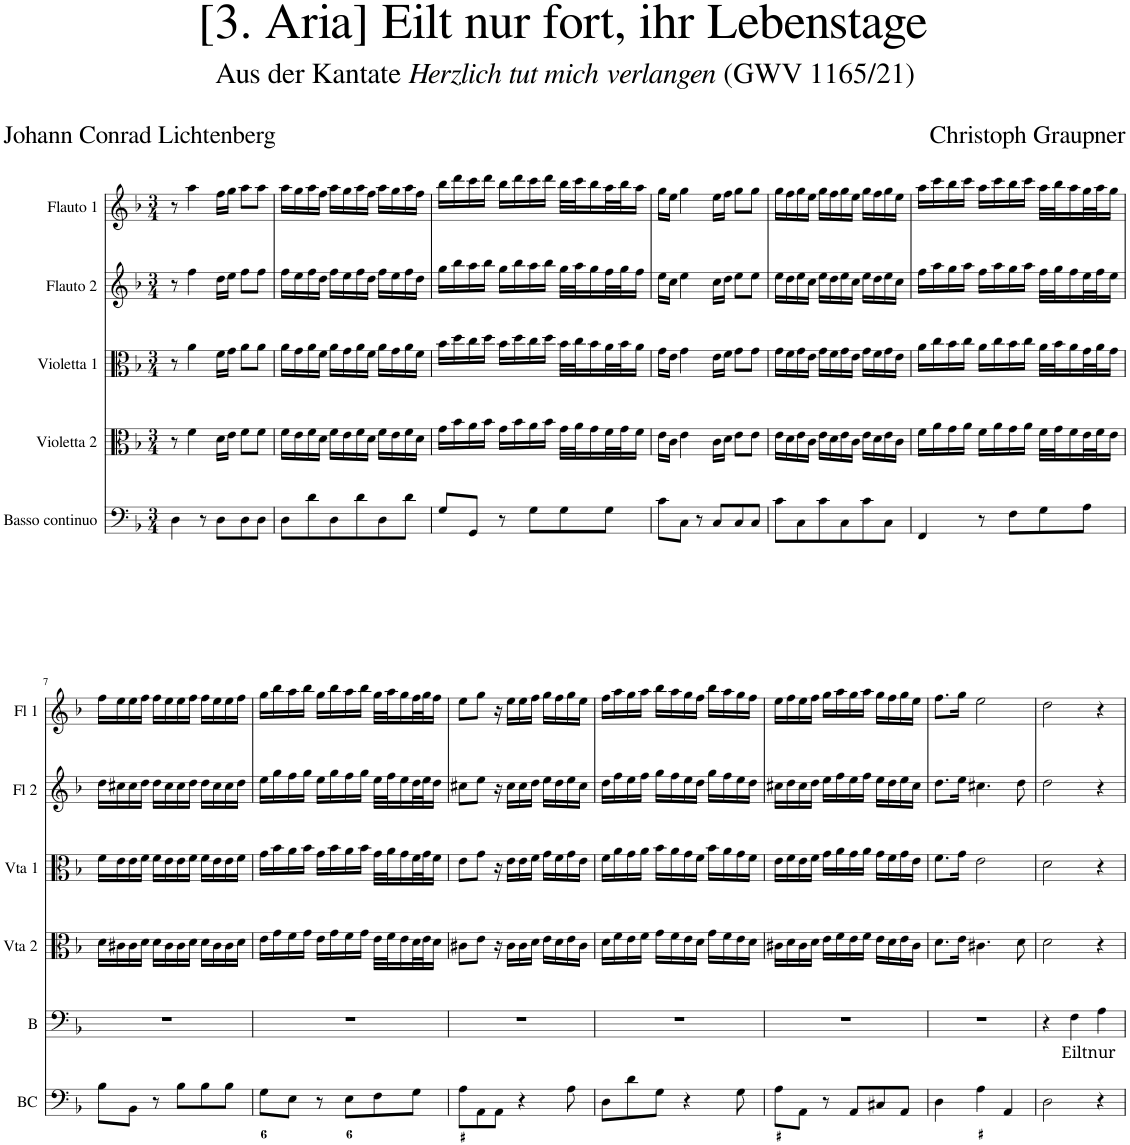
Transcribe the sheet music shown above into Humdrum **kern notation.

**kern	**kern	**text	**kern	**kern	**kern	**kern
*part6	*part5	*part5	*part4	*part3	*part2	*part1
*staff6	*staff5	*staff5	*staff4	*staff3	*staff2	*staff1
*I"Basso continuo	*I"Bass	*	*I"Violetta 2	*I"Violetta 1	*I"Flauto 2	*I"Flauto 1
*I'BC	*I'B	*	*I'Vta 2	*I'Vta 1	*I'Fl 2	*I'Fl 1
*	*stria5	*	*	*	*	*
*clefF4	*clefF4	*	*clefC3	*clefC3	*clefG2	*clefG2
*Trd7c12	*	*	*	*	*	*
*k[b-]	*k[b-]	*	*k[b-]	*k[b-]	*k[b-]	*k[b-]
*F:	*F:	*	*F:	*F:	*F:	*F:
*M3/4	*M3/4	*	*M3/4	*M3/4	*M3/4	*M3/4
=1	=1	=1	=1	=1	=1	=1
4D\	2.r	.	8r	8r	8r	8r
.	.	.	4f\	4a\	4ff\	4aa\
8r	.	.	.	.	.	.
8D\L	.	.	16d\LL	16f\LL	16dd\LL	16ff\LL
.	.	.	16e\JJ	16g\JJ	16ee\JJ	16gg\JJ
8D\	.	.	8f\L	8a\L	8ff\L	8aa\L
8D\J	.	.	8f\J	8a\J	8ff\J	8aa\J
=2	=2	=2	=2	=2	=2	=2
8D\L	2.r	.	16f\LL	16a\LL	16ff\LL	16aa\LL
.	.	.	16e\	16g\	16ee\	16gg\
8d\	.	.	16f\	16a\	16ff\	16aa\
.	.	.	16d\JJ	16f\JJ	16dd\JJ	16ff\JJ
8D\	.	.	16f\LL	16a\LL	16ff\LL	16aa\LL
.	.	.	16e\	16g\	16ee\	16gg\
8d\	.	.	16f\	16a\	16ff\	16aa\
.	.	.	16d\JJ	16f\JJ	16dd\JJ	16ff\JJ
8D\	.	.	16f\LL	16a\LL	16ff\LL	16aa\LL
.	.	.	16e\	16g\	16ee\	16gg\
8d\J	.	.	16f\	16a\	16ff\	16aa\
.	.	.	16d\JJ	16f\JJ	16dd\JJ	16ff\JJ
=3	=3	=3	=3	=3	=3	=3
8G/L	2.r	.	16g\LL	16b-\LL	16gg\LL	16bb-\LL
.	.	.	16b-\	16dd\	16bb-\	16ddd\
8GG/J	.	.	16a\	16cc\	16aa\	16ccc\
.	.	.	16b-\JJ	16dd\JJ	16bb-\JJ	16ddd\JJ
8r	.	.	16g\LL	16b-\LL	16gg\LL	16bb-\LL
.	.	.	16b-\	16dd\	16bb-\	16ddd\
8G\L	.	.	16a\	16cc\	16aa\	16ccc\
.	.	.	16b-\JJ	16dd\JJ	16bb-\JJ	16ddd\JJ
8G\	.	.	32g\LLL	32b-\LLL	32gg\LLL	32bb-\LLL
.	.	.	32a\J	32cc\J	32aa\J	32ccc\J
.	.	.	16g\	16b-\	16gg\	16bb-\
8G\J	.	.	32f\L	32a\L	32ff\L	32aa\L
.	.	.	32g\J	32b-\J	32gg\J	32bb-\J
.	.	.	16f\JJ	16a\JJ	16ff\JJ	16aa\JJ
=4	=4	=4	=4	=4	=4	=4
8c\L	2.r	.	16e\LL	16g\LL	16ee\LL	16gg\LL
.	.	.	16c\JJ	16e\JJ	16cc\JJ	16ee\JJ
8C\J	.	.	4e\	4g\	4ee\	4gg\
8r	.	.	.	.	.	.
8C/L	.	.	16c\LL	16e\LL	16cc\LL	16ee\LL
.	.	.	16d\JJ	16f\JJ	16dd\JJ	16ff\JJ
8C/	.	.	8e\L	8g\L	8ee\L	8gg\L
8C/J	.	.	8e\J	8g\J	8ee\J	8gg\J
=5	=5	=5	=5	=5	=5	=5
8c\L	2.r	.	16e\LL	16g\LL	16ee\LL	16gg\LL
.	.	.	16d\	16f\	16dd\	16ff\
8C\	.	.	16e\	16g\	16ee\	16gg\
.	.	.	16c\JJ	16e\JJ	16cc\JJ	16ee\JJ
8c\	.	.	16e\LL	16g\LL	16ee\LL	16gg\LL
.	.	.	16d\	16f\	16dd\	16ff\
8C\	.	.	16e\	16g\	16ee\	16gg\
.	.	.	16c\JJ	16e\JJ	16cc\JJ	16ee\JJ
8c\	.	.	16e\LL	16g\LL	16ee\LL	16gg\LL
.	.	.	16d\	16f\	16dd\	16ff\
8C\J	.	.	16e\	16g\	16ee\	16gg\
.	.	.	16c\JJ	16e\JJ	16cc\JJ	16ee\JJ
=6	=6	=6	=6	=6	=6	=6
4FF/	2.r	.	16f\LL	16a\LL	16ff\LL	16aa\LL
.	.	.	16a\	16cc\	16aa\	16ccc\
.	.	.	16g\	16b-\	16gg\	16bb-\
.	.	.	16a\JJ	16cc\JJ	16aa\JJ	16ccc\JJ
8r	.	.	16f\LL	16a\LL	16ff\LL	16aa\LL
.	.	.	16a\	16cc\	16aa\	16ccc\
8F\L	.	.	16g\	16b-\	16gg\	16bb-\
.	.	.	16a\JJ	16cc\JJ	16aa\JJ	16ccc\JJ
8G\	.	.	32f\LLL	32a\LLL	32ff\LLL	32aa\LLL
.	.	.	32g\J	32b-\J	32gg\J	32bb-\J
.	.	.	16f\	16a\	16ff\	16aa\
8A\J	.	.	32e\L	32g\L	32ee\L	32gg\L
.	.	.	32f\J	32a\J	32ff\J	32aa\J
.	.	.	16e\JJ	16g\JJ	16ee\JJ	16gg\JJ
!!LO:LB:g=z
=7	=7	=7	=7	=7	=7	=7
8B-\L	2.r	.	16d\LL	16f\LL	16dd\LL	16ff\LL
.	.	.	16c#X\	16e\	16cc#X\	16ee\
8BB-\J	.	.	16c#\	16e\	16cc#\	16ee\
.	.	.	16d\JJ	16f\JJ	16dd\JJ	16ff\JJ
8r	.	.	16d\LL	16f\LL	16dd\LL	16ff\LL
.	.	.	16c#\	16e\	16cc#\	16ee\
8B-\L	.	.	16c#\	16e\	16cc#\	16ee\
.	.	.	16d\JJ	16f\JJ	16dd\JJ	16ff\JJ
8B-\	.	.	16d\LL	16f\LL	16dd\LL	16ff\LL
.	.	.	16c#\	16e\	16cc#\	16ee\
8B-\J	.	.	16c#\	16e\	16cc#\	16ee\
.	.	.	16d\JJ	16f\JJ	16dd\JJ	16ff\JJ
=8	=8	=8	=8	=8	=8	=8
8G\L	2.r	.	16e\LL	16g\LL	16ee\LL	16gg\LL
.	.	.	16g\	16b-\	16gg\	16bb-\
8E\J	.	.	16f\	16a\	16ff\	16aa\
.	.	.	16g\JJ	16b-\JJ	16gg\JJ	16bb-\JJ
8r	.	.	16e\LL	16g\LL	16ee\LL	16gg\LL
.	.	.	16g\	16b-\	16gg\	16bb-\
8E\L	.	.	16f\	16a\	16ff\	16aa\
.	.	.	16g\JJ	16b-\JJ	16gg\JJ	16bb-\JJ
8F\	.	.	32e\LLL	32g\LLL	32ee\LLL	32gg\LLL
.	.	.	32f\J	32a\J	32ff\J	32aa\J
.	.	.	16e\	16g\	16ee\	16gg\
8G\J	.	.	32d\L	32f\L	32dd\L	32ff\L
.	.	.	32e\J	32g\J	32ee\J	32gg\J
.	.	.	16d\JJ	16f\JJ	16dd\JJ	16ff\JJ
=9	=9	=9	=9	=9	=9	=9
8A\L	2.r	.	8c#X\L	8e\L	8cc#X\L	8ee\L
8AA\	.	.	8e\J	8g\J	8ee\J	8gg\J
8AA\J	.	.	16r	16r	16r	16r
.	.	.	16c#\LL	16e\LL	16cc#\LL	16ee\LL
4r	.	.	16c#\	16e\	16cc#\	16ee\
.	.	.	16d\JJ	16f\JJ	16dd\JJ	16ff\JJ
.	.	.	16e\LL	16g\LL	16ee\LL	16gg\LL
.	.	.	16d\	16f\	16dd\	16ff\
8A\	.	.	16e\	16g\	16ee\	16gg\
.	.	.	16c#\JJ	16e\JJ	16cc#\JJ	16ee\JJ
=10	=10	=10	=10	=10	=10	=10
8D\L	2.r	.	16d\LL	16f\LL	16dd\LL	16ff\LL
.	.	.	16f\	16a\	16ff\	16aa\
8d\	.	.	16e\	16g\	16ee\	16gg\
.	.	.	16f\JJ	16a\JJ	16ff\JJ	16aa\JJ
8G\J	.	.	16g\LL	16b-\LL	16gg\LL	16bb-\LL
.	.	.	16f\	16a\	16ff\	16aa\
4r	.	.	16e\	16g\	16ee\	16gg\
.	.	.	16d\JJ	16f\JJ	16dd\JJ	16ff\JJ
.	.	.	16g\LL	16b-\LL	16gg\LL	16bb-\LL
.	.	.	16f\	16a\	16ff\	16aa\
8G\	.	.	16e\	16g\	16ee\	16gg\
.	.	.	16d\JJ	16f\JJ	16dd\JJ	16ff\JJ
=11	=11	=11	=11	=11	=11	=11
8A\L	2.r	.	16c#X\LL	16e\LL	16cc#X\LL	16ee\LL
.	.	.	16d\	16f\	16dd\	16ff\
8AA\J	.	.	16c#\	16e\	16cc#\	16ee\
.	.	.	16d\JJ	16f\JJ	16dd\JJ	16ff\JJ
8r	.	.	16e\LL	16g\LL	16ee\LL	16gg\LL
.	.	.	16f\	16a\	16ff\	16aa\
8AA/L	.	.	16e\	16g\	16ee\	16gg\
.	.	.	16f\JJ	16a\JJ	16ff\JJ	16aa\JJ
8C#X/	.	.	16e\LL	16g\LL	16ee\LL	16gg\LL
.	.	.	16d\	16f\	16dd\	16ff\
8AA/J	.	.	16e\	16g\	16ee\	16gg\
.	.	.	16c#\JJ	16e\JJ	16cc#\JJ	16ee\JJ
=12	=12	=12	=12	=12	=12	=12
4D\	2.r	.	8.d\L	8.f\L	8.dd\L	8.ff\L
.	.	.	16e\Jk	16g\Jk	16ee\Jk	16gg\Jk
4A\	.	.	4.c#X\	2e\	4.cc#X\	2ee\
4AA/	.	.	.	.	.	.
.	.	.	8d\	.	8dd\	.
=13	=13	=13	=13	=13	=13	=13
2D\	4r	.	2d\	2d\	2dd\	2dd\
!	!	!LO:LY:b	!	!	!	!
.	4F\	Eilt	.	.	.	.
!	!	!LO:LY:b	!	!	!	!
4r	4A\	nur	4r	4r	4r	4r
=	=	=	=	=	=	=
*-	*-	*-	*-	*-	*-	*-
